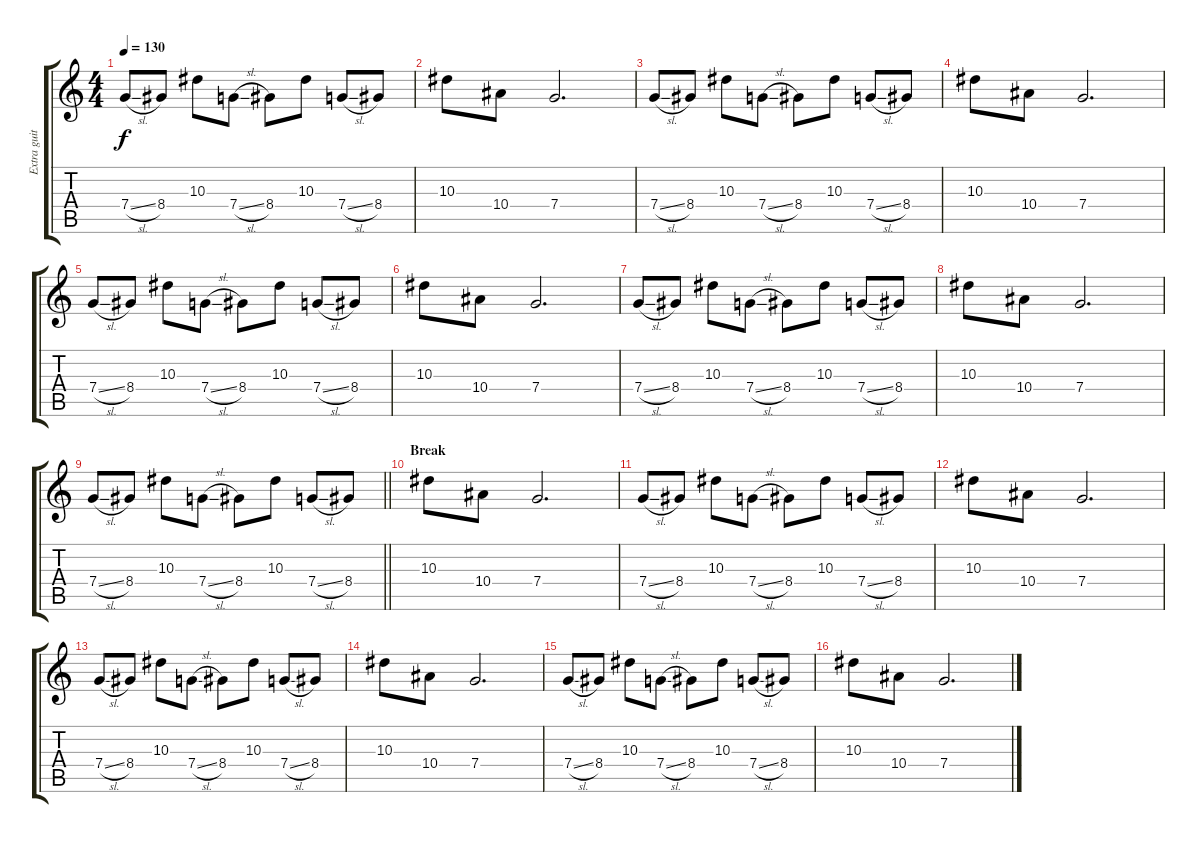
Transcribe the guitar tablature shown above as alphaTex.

\track ("Extra guitar 1" "Extra guit") {instrument electricguitarjazz}
\staff {score tabs}
\tuning (D4 A3 F3 C3 G2 C2) {hide}
\ts (4 4)
\tempo 130
\clef g2
\ks c
7.4{sl}.8{dy f} 8.4.8 10.3.8 7.4{sl}.8 8.4.8 10.3.8 7.4{sl}.8 8.4.8 |
10.3.8 10.4.8 7.4.2{d} |
7.4{sl}.8 8.4.8 10.3.8 7.4{sl}.8 8.4.8 10.3.8 7.4{sl}.8 8.4.8 |
10.3.8 10.4.8 7.4.2{d} |
7.4{sl}.8 8.4.8 10.3.8 7.4{sl}.8 8.4.8 10.3.8 7.4{sl}.8 8.4.8 |
10.3.8 10.4.8 7.4.2{d} |
7.4{sl}.8 8.4.8 10.3.8 7.4{sl}.8 8.4.8 10.3.8 7.4{sl}.8 8.4.8 |
10.3.8 10.4.8 7.4.2{d} |
\barLineRight lightlight
7.4{sl}.8 8.4.8 10.3.8 7.4{sl}.8 8.4.8 10.3.8 7.4{sl}.8 8.4.8 |
\section ("" "Break")
10.3.8 10.4.8 7.4.2{d} |
7.4{sl}.8 8.4.8 10.3.8 7.4{sl}.8 8.4.8 10.3.8 7.4{sl}.8 8.4.8 |
10.3.8 10.4.8 7.4.2{d} |
7.4{sl}.8 8.4.8 10.3.8 7.4{sl}.8 8.4.8 10.3.8 7.4{sl}.8 8.4.8 |
10.3.8 10.4.8 7.4.2{d} |
7.4{sl}.8 8.4.8 10.3.8 7.4{sl}.8 8.4.8 10.3.8 7.4{sl}.8 8.4.8 |
10.3.8 10.4.8 7.4.2{d}
